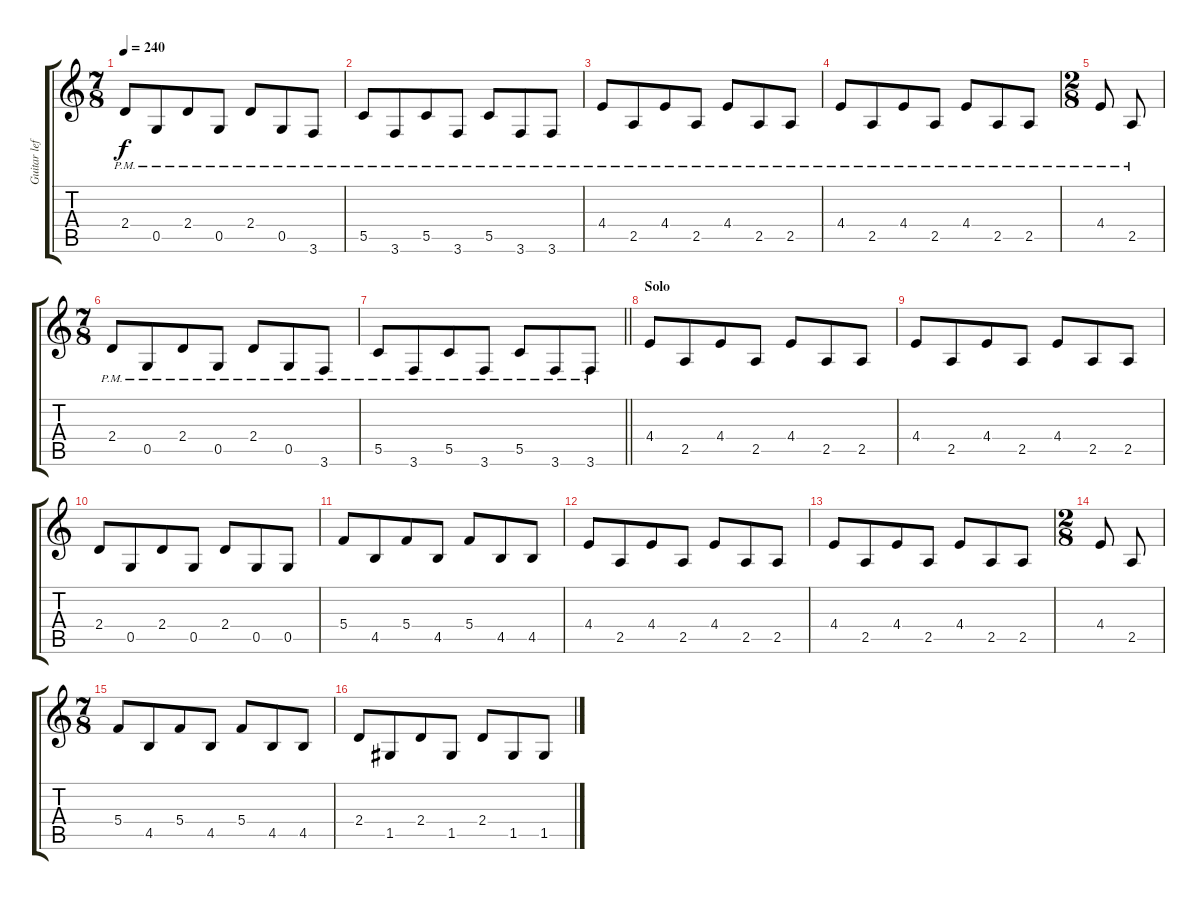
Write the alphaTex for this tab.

\track ("Guitar left" "Guitar lef") {instrument distortionguitar}
\staff {score tabs}
\tuning (D4 A3 F3 C3 G2 D2) {hide}
\ts (7 8)
\tempo 240
\clef g2
\ks c
2.4{pm}.8{dy f} 0.5{pm}.8 2.4{pm}.8 0.5{pm}.8 2.4{pm}.8 0.5{pm}.8 3.6{pm}.8 |
5.5{pm}.8 3.6{pm}.8 5.5{pm}.8 3.6{pm}.8 5.5{pm}.8 3.6{pm}.8 3.6{pm}.8 |
4.4{pm}.8 2.5{pm}.8 4.4{pm}.8 2.5{pm}.8 4.4{pm}.8 2.5{pm}.8 2.5{pm}.8 |
4.4{pm}.8 2.5{pm}.8 4.4{pm}.8 2.5{pm}.8 4.4{pm}.8 2.5{pm}.8 2.5{pm}.8 |
\ts (2 8)
4.4{pm}.8 2.5{pm}.8 |
\ts (7 8)
2.4{pm}.8 0.5{pm}.8 2.4{pm}.8 0.5{pm}.8 2.4{pm}.8 0.5{pm}.8 3.6{pm}.8 |
\barLineRight lightlight
5.5{pm}.8 3.6{pm}.8 5.5{pm}.8 3.6{pm}.8 5.5{pm}.8 3.6{pm}.8 3.6{pm}.8 |
\section ("" "Solo")
4.4.8 2.5.8 4.4.8 2.5.8 4.4.8 2.5.8 2.5.8 |
4.4.8 2.5.8 4.4.8 2.5.8 4.4.8 2.5.8 2.5.8 |
2.4.8 0.5.8 2.4.8 0.5.8 2.4.8 0.5.8 0.5.8 |
5.4.8 4.5.8 5.4.8 4.5.8 5.4.8 4.5.8 4.5.8 |
4.4.8 2.5.8 4.4.8 2.5.8 4.4.8 2.5.8 2.5.8 |
4.4.8 2.5.8 4.4.8 2.5.8 4.4.8 2.5.8 2.5.8 |
\ts (2 8)
4.4.8 2.5.8 |
\ts (7 8)
5.4.8 4.5.8 5.4.8 4.5.8 5.4.8 4.5.8 4.5.8 |
2.4.8 1.5.8 2.4.8 1.5.8 2.4.8 1.5.8 1.5.8
